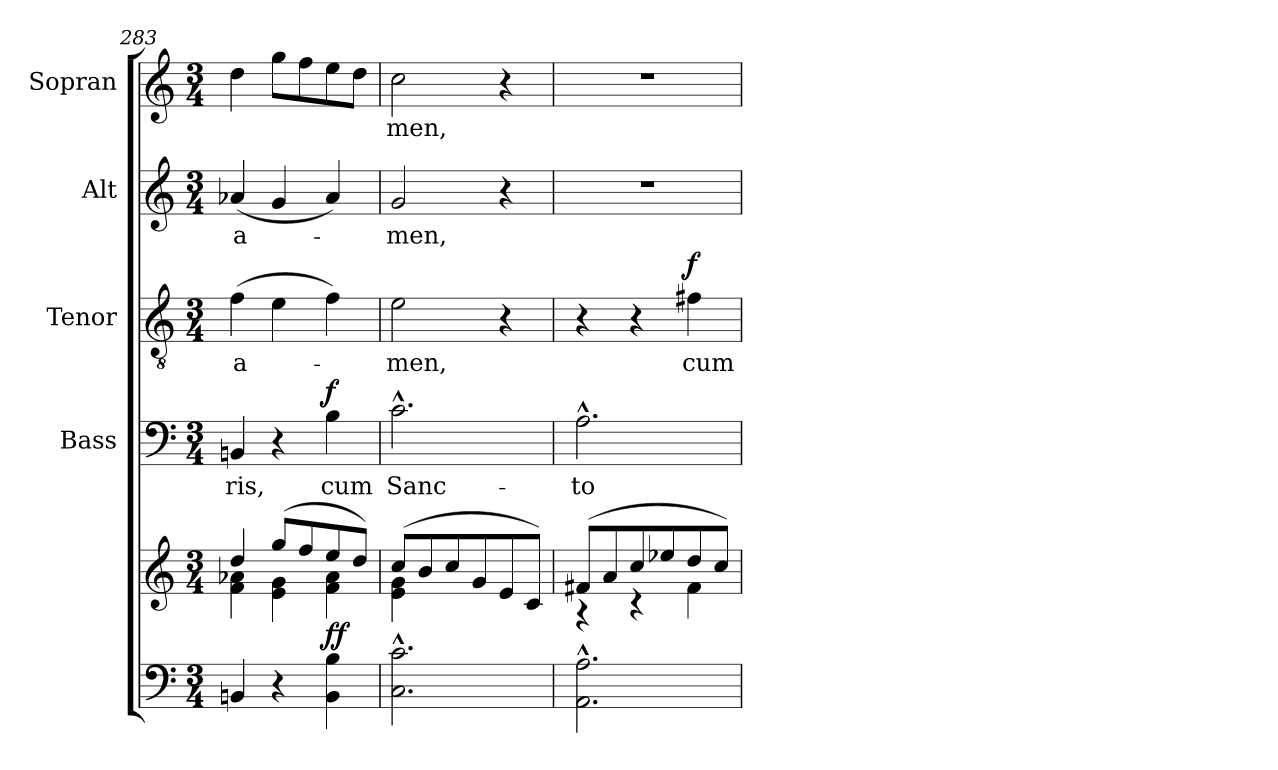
**kern	**kern	**dynam	**kern	**text	**dynam	**kern	**text	**dynam	**kern	**text	**kern	**text
*part5	*part5	*part5	*part4	*part4	*part4	*part3	*part3	*part3	*part2	*part2	*part1	*part1
*staff6	*staff5	*staff5/6	*staff4	*staff4	*staff4	*staff3	*staff3	*staff3	*staff2	*staff2	*staff1	*staff1
*	*	*	*I"Bass	*	*	*I"Tenor	*	*	*I"Alt	*	*I"Sopran	*
*	*	*	*I'B.	*	*	*I'T.	*	*	*I'A.	*	*I'S.	*
*clefF4	*clefG2	*	*clefF4	*	*	*clefGv2	*	*	*clefG2	*	*clefG2	*
*k[]	*k[]	*	*k[]	*	*	*k[]	*	*	*k[]	*	*k[]	*
*C:	*C:	*	*C:	*	*	*C:	*	*	*C:	*	*C:	*
*M3/4	*M3/4	*	*M3/4	*	*	*M3/4	*	*	*M3/4	*	*M3/4	*
=283	=283	=283	=283	=283	=283	=283	=283	=283	=283	=283	=283	=283
*	*^	*	*	*	*	*	*	*	*	*	*	*
!	!	!	!	!	!LO:LY:b	!	!	!LO:LY:b	!	!	!LO:LY:b	!	!
4BBn/	4dd/	4f\ 4a-X\	.	4BBn/	-ris,	.	(>4f\	a-	.	(<4a-X/	a-	4dd\	.
4r	(>8gg/L	4e\ 4g\	.	4r	.	.	4e\	.	.	4g/	.	8gg\L	.
.	8ff/	.	.	.	.	.	.	.	.	.	.	8ff\	.
!	!	!	!LO:DY:b	!	!LO:LY:b	!LO:DY:a	!	!	!	!	!	!	!
4BB\ 4B\	8ee/	4f\ 4a-\	ff	4B\	cum	f	4f\)	.	.	4a-/)	.	8ee\	.
.	8dd/J)	.	.	.	.	.	.	.	.	.	.	8dd\J	.
=284	=284	=284	=284	=284	=284	=284	=284	=284	=284	=284	=284	=284	=284
!	!	!	!	!	!LO:LY:b	!	!	!LO:LY:b	!	!	!LO:LY:b	!	!LO:LY:b
2.C\^^> 2.c\^^>	(>8cc/L	4e\ 4g\	.	2.c^^>\	Sanc-	.	2e\	-men,	.	2g/	-men,	2cc\	-men,
.	8b/	.	.	.	.	.	.	.	.	.	.	.	.
.	8cc/	2ryy	.	.	.	.	.	.	.	.	.	.	.
.	8g/	.	.	.	.	.	.	.	.	.	.	.	.
.	8e/	.	.	.	.	.	4r	.	.	4r	.	4r	.
.	8c/J)	.	.	.	.	.	.	.	.	.	.	.	.
=285	=285	=285	=285	=285	=285	=285	=285	=285	=285	=285	=285	=285	=285
!	!	!	!	!	!LO:LY:b	!	!	!	!	!	!	!	!
2.AA\^^> 2.A\^^>	(>8f#X/L	4rA	.	2.A^^>\	-to	.	4r	.	.	2.r	.	2.r	.
.	8a/	.	.	.	.	.	.	.	.	.	.	.	.
.	8cc/	4rB	.	.	.	.	4r	.	.	.	.	.	.
.	8ee-X/	.	.	.	.	.	.	.	.	.	.	.	.
!	!	!	!	!	!	!	!	!LO:LY:b	!LO:DY:a	!	!	!	!
.	8dd/	4f#\	.	.	.	.	4f#X\	cum	f	.	.	.	.
.	8cc/J)	.	.	.	.	.	.	.	.	.	.	.	.
*	*v	*v	*	*	*	*	*	*	*	*	*	*	*
=	=	=	=	=	=	=	=	=	=	=	=	=
*-	*-	*-	*-	*-	*-	*-	*-	*-	*-	*-	*-	*-
